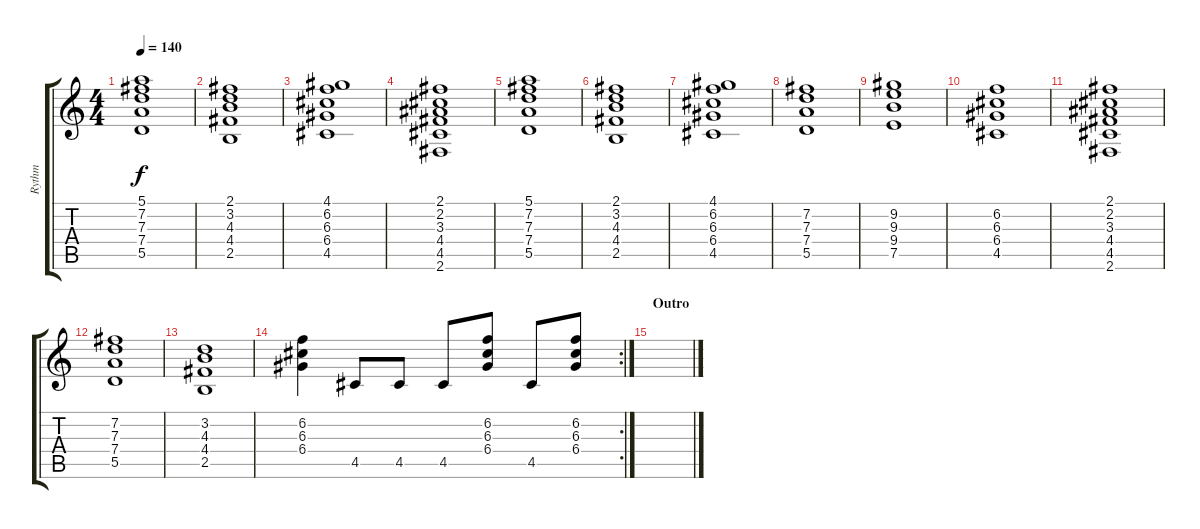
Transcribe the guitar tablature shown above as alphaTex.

\track ("Rythm" "Rythm") {instrument distortionguitar}
\staff {score tabs}
\tuning (E4 B3 G3 D3 A2 E2) {hide}
\ts (4 4)
\tempo 140
\clef g2
\ks c
(5.1 7.2 7.3 7.4 5.5).1{dy f} |
(2.1 3.2 4.3 4.4 2.5).1 |
(4.1 6.2 6.3 6.4 4.5).1 |
(2.1 2.2 3.3 4.4 4.5 2.6).1 |
(5.1 7.2 7.3 7.4 5.5).1 |
(2.1 3.2 4.3 4.4 2.5).1 |
(4.1 6.2 6.3 6.4 4.5).1 |
(7.2 7.3 7.4 5.5).1 |
(9.2 9.3 9.4 7.5).1 |
(6.2 6.3 6.4 4.5).1 |
(2.1 2.2 3.3 4.4 4.5 2.6).1 |
(7.2 7.3 7.4 5.5).1 |
(3.2 4.3 4.4 2.5).1 |
\rc 2
(6.2 6.3 6.4).4 4.5.8 4.5.8 4.5.8 (6.2 6.3 6.4).8 4.5.8 (6.2 6.3 6.4).8 |
\section ("" "Outro")
